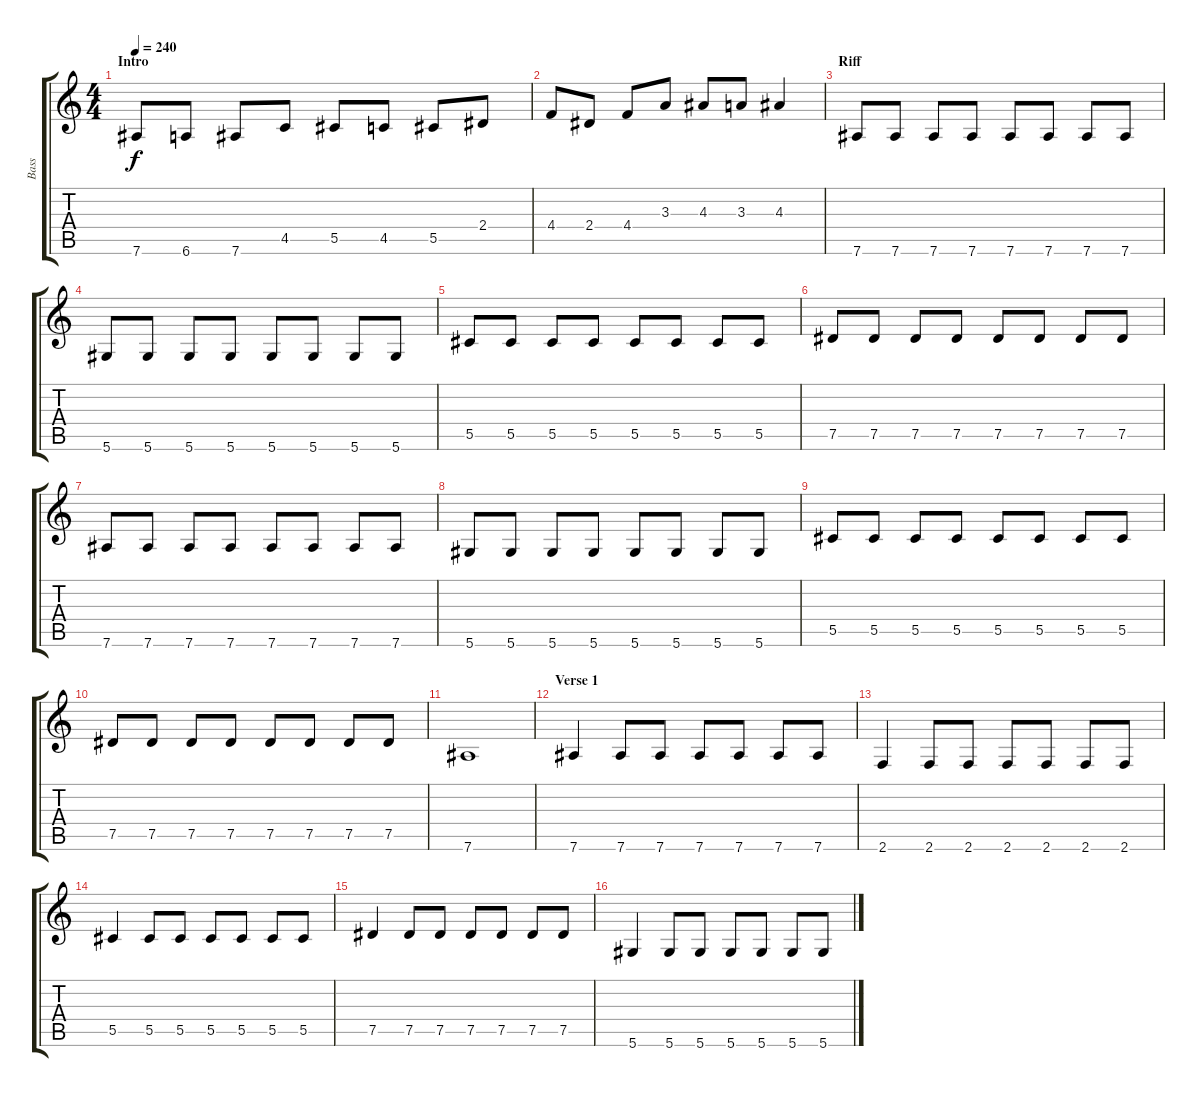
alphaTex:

\track ("Bass" "Bass") {instrument electricbasspick}
\staff {score tabs}
\tuning (Eb4 Bb3 Gb3 Db3 Ab2 Eb2) {hide}
\ts (4 4)
\section ("" "Intro")
\tempo 240
\clef g2
\ks c
7.6.8{dy f instrument electricbasspick} 6.6.8 7.6.8 4.5.8 5.5.8 4.5.8 5.5.8 2.4.8 |
4.4.8 2.4.8 4.4.8 3.3.8 4.3.8 3.3.8 4.3.4 |
\section ("" "Riff")
7.6.8 7.6.8 7.6.8 7.6.8 7.6.8 7.6.8 7.6.8 7.6.8 |
5.6.8 5.6.8 5.6.8 5.6.8 5.6.8 5.6.8 5.6.8 5.6.8 |
5.5.8 5.5.8 5.5.8 5.5.8 5.5.8 5.5.8 5.5.8 5.5.8 |
7.5.8 7.5.8 7.5.8 7.5.8 7.5.8 7.5.8 7.5.8 7.5.8 |
7.6.8 7.6.8 7.6.8 7.6.8 7.6.8 7.6.8 7.6.8 7.6.8 |
5.6.8 5.6.8 5.6.8 5.6.8 5.6.8 5.6.8 5.6.8 5.6.8 |
5.5.8 5.5.8 5.5.8 5.5.8 5.5.8 5.5.8 5.5.8 5.5.8 |
7.5.8 7.5.8 7.5.8 7.5.8 7.5.8 7.5.8 7.5.8 7.5.8 |
7.6.1 |
\section ("" "Verse 1")
7.6.4 7.6.8 7.6.8 7.6.8 7.6.8 7.6.8 7.6.8 |
2.6.4 2.6.8 2.6.8 2.6.8 2.6.8 2.6.8 2.6.8 |
5.5.4 5.5.8 5.5.8 5.5.8 5.5.8 5.5.8 5.5.8 |
7.5.4 7.5.8 7.5.8 7.5.8 7.5.8 7.5.8 7.5.8 |
5.6.4 5.6.8 5.6.8 5.6.8 5.6.8 5.6.8 5.6.8
